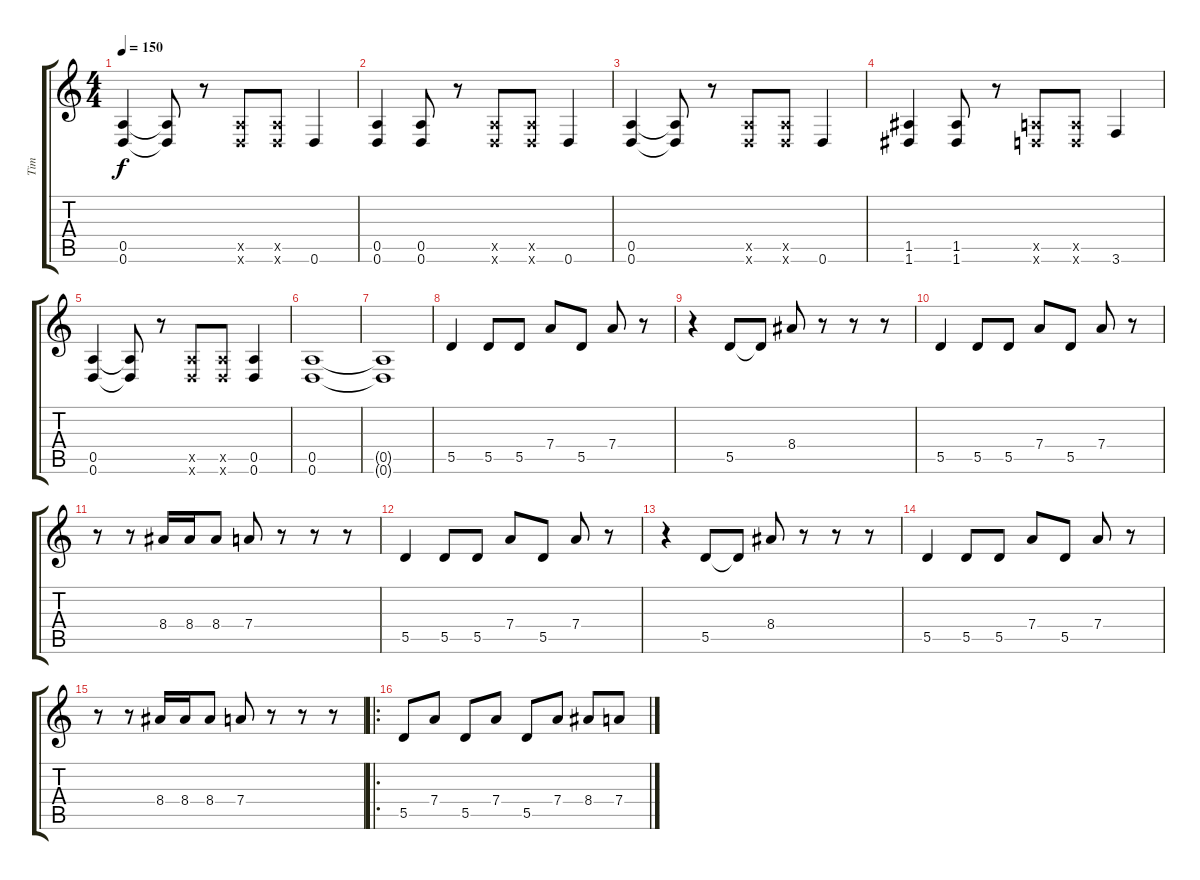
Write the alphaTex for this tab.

\track ("Tim" "Tim") {instrument distortionguitar}
\staff {score tabs}
\tuning (E4 B3 G3 D3 A2 D2) {hide}
\ts (4 4)
\tempo 150
\clef g2
\ks c
(0.5 0.6).4{dy f} (0.5{t} 0.6{t}).8 r.8 (0.5{x} 0.6{x}).8 (0.5{x} 0.6{x}).8 0.6.4 |
(0.5 0.6).4 (0.5 0.6).8 r.8 (0.5{x} 0.6{x}).8 (0.5{x} 0.6{x}).8 0.6.4 |
(0.5 0.6).4 (0.5{t} 0.6{t}).8 r.8 (0.5{x} 0.6{x}).8 (0.5{x} 0.6{x}).8 0.6.4 |
(1.5 1.6).4 (1.5 1.6).8 r.8 (0.5{x} 0.6{x}).8 (0.5{x} 0.6{x}).8 3.6.4 |
(0.5 0.6).4 (0.5{t} 0.6{t}).8 r.8 (0.5{x} 0.6{x}).8 (0.5{x} 0.6{x}).8 (0.5 0.6).4 |
(0.5 0.6).1 |
(0.5{t} 0.6{t}).1 |
5.5.4{volume 11} 5.5.8 5.5.8 7.4.8 5.5.8 7.4.8 r.8 |
r.4 5.5.8 5.5{t}.8 8.4.8 r.8 r.8 r.8 |
5.5.4 5.5.8 5.5.8 7.4.8 5.5.8 7.4.8 r.8 |
r.8 r.8 8.4.16 8.4.16 8.4.8 7.4.8 r.8 r.8 r.8 |
5.5.4 5.5.8 5.5.8 7.4.8 5.5.8 7.4.8 r.8 |
r.4 5.5.8 5.5{t}.8 8.4.8 r.8 r.8 r.8 |
5.5.4 5.5.8 5.5.8 7.4.8 5.5.8 7.4.8 r.8 |
r.8 r.8 8.4.16 8.4.16 8.4.8 7.4.8 r.8 r.8 r.8 |
\ro
5.5.8 7.4.8 5.5.8 7.4.8 5.5.8 7.4.8 8.4.8 7.4.8
